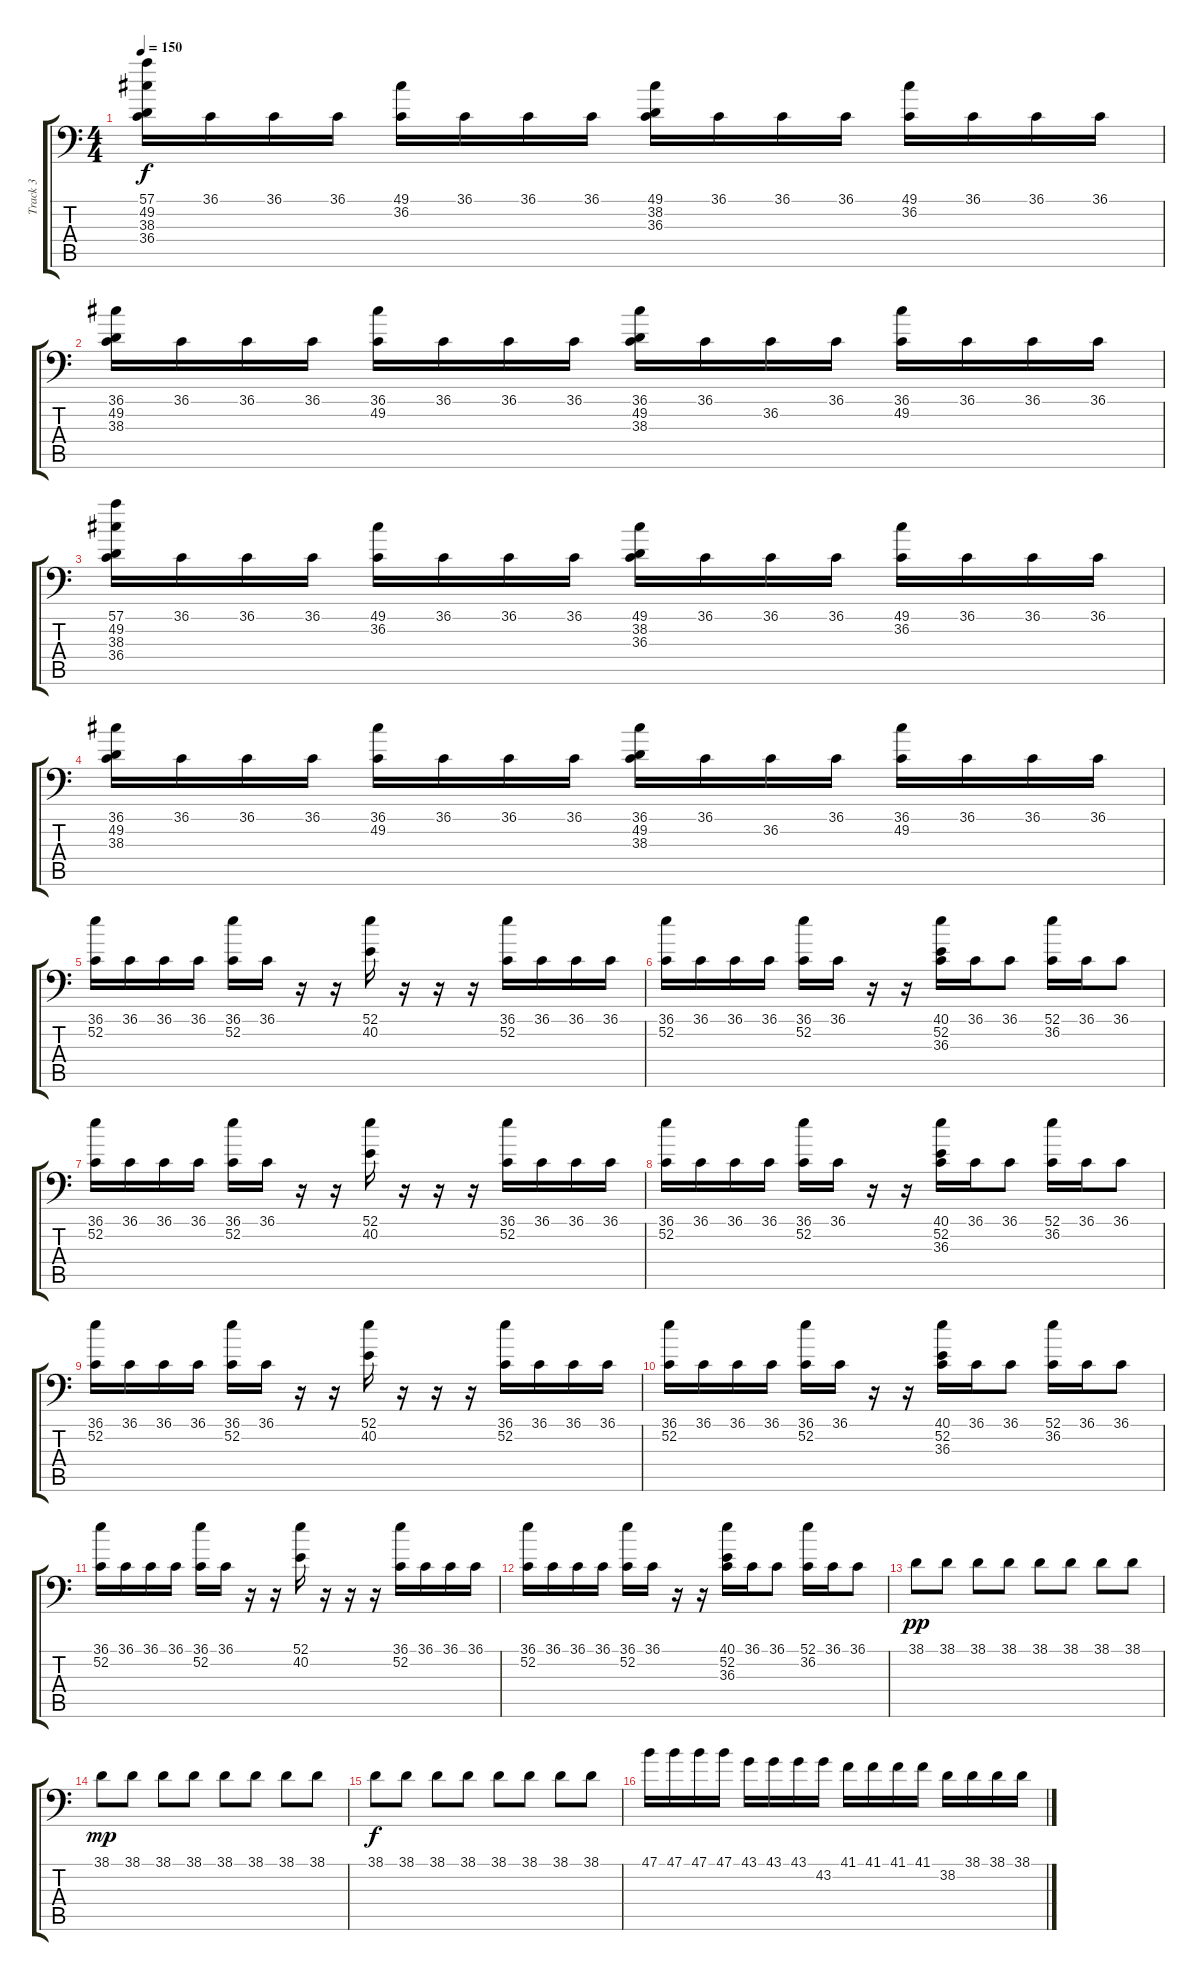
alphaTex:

\track ("Track 3" "Track 3") {instrument acousticgrandpiano}
\staff {score tabs}
\tuning (C-1 C-1 C-1 C-1 C-1 C-1) {hide}
\ts (4 4)
\tempo 150
\clef f4
\ks c
(57.1 49.2 38.3 36.4).16{dy f} 36.1.16 36.1.16 36.1.16 (49.1 36.2).16 36.1.16 36.1.16 36.1.16 (49.1 38.2 36.3).16 36.1.16 36.1.16 36.1.16 (49.1 36.2).16 36.1.16 36.1.16 36.1.16 |
(36.1 49.2 38.3).16 36.1.16 36.1.16 36.1.16 (36.1 49.2).16 36.1.16 36.1.16 36.1.16 (36.1 49.2 38.3).16 36.1.16 36.2.16 36.1.16 (36.1 49.2).16 36.1.16 36.1.16 36.1.16 |
(57.1 49.2 38.3 36.4).16 36.1.16 36.1.16 36.1.16 (49.1 36.2).16 36.1.16 36.1.16 36.1.16 (49.1 38.2 36.3).16 36.1.16 36.1.16 36.1.16 (49.1 36.2).16 36.1.16 36.1.16 36.1.16 |
(36.1 49.2 38.3).16 36.1.16 36.1.16 36.1.16 (36.1 49.2).16 36.1.16 36.1.16 36.1.16 (36.1 49.2 38.3).16 36.1.16 36.2.16 36.1.16 (36.1 49.2).16 36.1.16 36.1.16 36.1.16 |
(36.1 52.2).16 36.1.16 36.1.16 36.1.16 (36.1 52.2).16 36.1.16 r.16 r.16 (52.1 40.2).16 r.16 r.16 r.16 (36.1 52.2).16 36.1.16 36.1.16 36.1.16 |
(36.1 52.2).16 36.1.16 36.1.16 36.1.16 (36.1 52.2).16 36.1.16 r.16 r.16 (40.1 52.2 36.3).16 36.1.16 36.1.8 (52.1 36.2).16 36.1.16 36.1.8 |
(36.1 52.2).16 36.1.16 36.1.16 36.1.16 (36.1 52.2).16 36.1.16 r.16 r.16 (52.1 40.2).16 r.16 r.16 r.16 (36.1 52.2).16 36.1.16 36.1.16 36.1.16 |
(36.1 52.2).16 36.1.16 36.1.16 36.1.16 (36.1 52.2).16 36.1.16 r.16 r.16 (40.1 52.2 36.3).16 36.1.16 36.1.8 (52.1 36.2).16 36.1.16 36.1.8 |
(36.1 52.2).16 36.1.16 36.1.16 36.1.16 (36.1 52.2).16 36.1.16 r.16 r.16 (52.1 40.2).16 r.16 r.16 r.16 (36.1 52.2).16 36.1.16 36.1.16 36.1.16 |
(36.1 52.2).16 36.1.16 36.1.16 36.1.16 (36.1 52.2).16 36.1.16 r.16 r.16 (40.1 52.2 36.3).16 36.1.16 36.1.8 (52.1 36.2).16 36.1.16 36.1.8 |
(36.1 52.2).16 36.1.16 36.1.16 36.1.16 (36.1 52.2).16 36.1.16 r.16 r.16 (52.1 40.2).16 r.16 r.16 r.16 (36.1 52.2).16 36.1.16 36.1.16 36.1.16 |
(36.1 52.2).16 36.1.16 36.1.16 36.1.16 (36.1 52.2).16 36.1.16 r.16 r.16 (40.1 52.2 36.3).16 36.1.16 36.1.8 (52.1 36.2).16 36.1.16 36.1.8 |
38.1.8{dy pp} 38.1.8 38.1.8 38.1.8 38.1.8 38.1.8 38.1.8 38.1.8 |
38.1.8{dy mp} 38.1.8 38.1.8 38.1.8 38.1.8 38.1.8 38.1.8 38.1.8 |
38.1.8{dy f} 38.1.8 38.1.8 38.1.8 38.1.8 38.1.8 38.1.8 38.1.8 |
47.1.16 47.1.16 47.1.16 47.1.16 43.1.16 43.1.16 43.1.16 43.2.16 41.1.16 41.1.16 41.1.16 41.1.16 38.2.16 38.1.16 38.1.16 38.1.16
